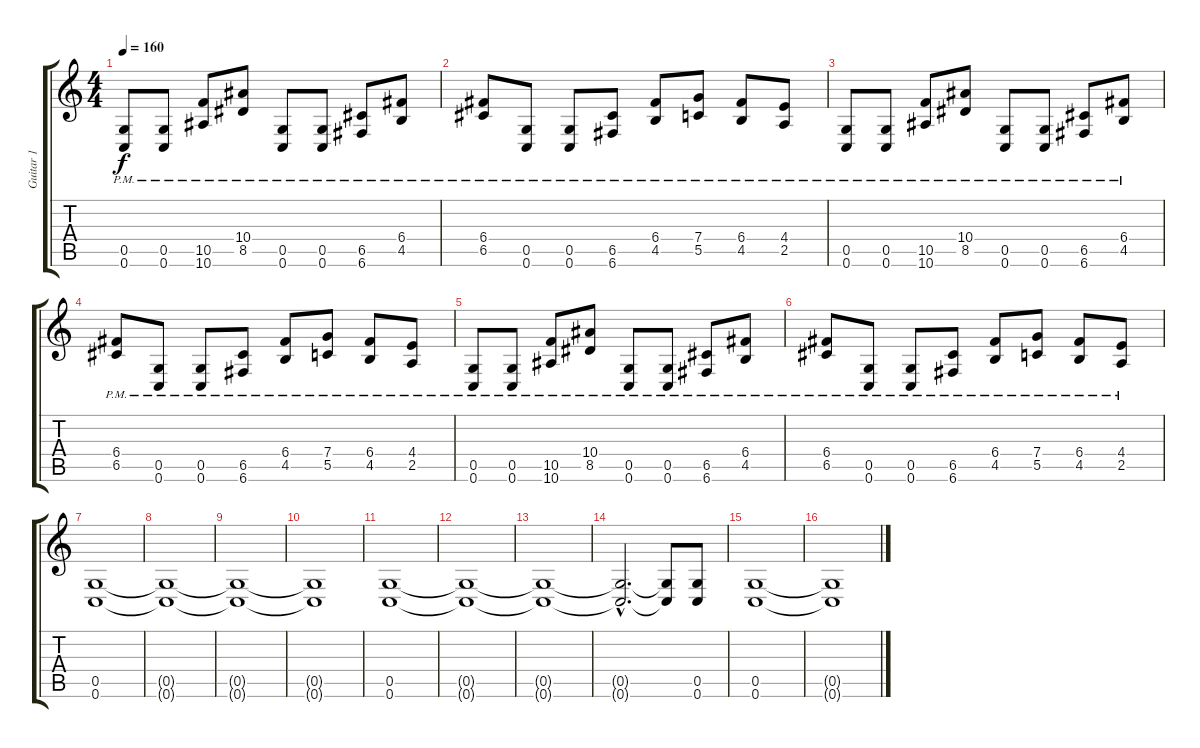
\track ("Guitar 1" "Guitar 1") {instrument distortionguitar}
\staff {score tabs}
\tuning (D4 A3 F3 C3 G2 C2) {hide}
\ts (4 4)
\tempo 160
\clef g2
\ks c
(0.5{pm} 0.6{pm}).8{dy f instrument distortionguitar} (0.5{pm} 0.6{pm}).8 (10.5{pm} 10.6{pm}).8 (10.4{pm} 8.5{pm}).8 (0.5{pm} 0.6{pm}).8 (0.5{pm} 0.6{pm}).8 (6.5{pm} 6.6{pm}).8 (6.4{pm} 4.5{pm}).8 |
(6.4{pm} 6.5{pm}).8 (0.5{pm} 0.6{pm}).8 (0.5{pm} 0.6{pm}).8 (6.5{pm} 6.6{pm}).8 (6.4{pm} 4.5{pm}).8 (7.4{pm} 5.5{pm}).8 (6.4{pm} 4.5{pm}).8 (4.4{pm} 2.5{pm}).8 |
(0.5{pm} 0.6{pm}).8{instrument distortionguitar} (0.5{pm} 0.6{pm}).8 (10.5{pm} 10.6{pm}).8 (10.4{pm} 8.5{pm}).8 (0.5{pm} 0.6{pm}).8 (0.5{pm} 0.6{pm}).8 (6.5{pm} 6.6{pm}).8 (6.4{pm} 4.5{pm}).8 |
(6.4{pm} 6.5{pm}).8 (0.5{pm} 0.6{pm}).8 (0.5{pm} 0.6{pm}).8 (6.5{pm} 6.6{pm}).8 (6.4{pm} 4.5{pm}).8 (7.4{pm} 5.5{pm}).8 (6.4{pm} 4.5{pm}).8 (4.4{pm} 2.5{pm}).8 |
(0.5{pm} 0.6{pm}).8{instrument distortionguitar} (0.5{pm} 0.6{pm}).8 (10.5{pm} 10.6{pm}).8 (10.4{pm} 8.5{pm}).8 (0.5{pm} 0.6{pm}).8 (0.5{pm} 0.6{pm}).8 (6.5{pm} 6.6{pm}).8 (6.4{pm} 4.5{pm}).8 |
(6.4{pm} 6.5{pm}).8 (0.5{pm} 0.6{pm}).8 (0.5{pm} 0.6{pm}).8 (6.5{pm} 6.6{pm}).8 (6.4{pm} 4.5{pm}).8 (7.4{pm} 5.5{pm}).8 (6.4{pm} 4.5{pm}).8 (4.4{pm} 2.5{pm}).8 |
(0.5 0.6).1 |
(0.5{t} 0.6{t}).1 |
(0.5{t} 0.6{t}).1 |
(0.5{t} 0.6{t}).1 |
(0.5 0.6).1 |
(0.5{t} 0.6{t}).1 |
(0.5{t} 0.6{t}).1 |
(0.5{hac t} 0.6{hac t}).2{d} (0.5{t} 0.6{t}).8 (0.5 0.6).8 |
(0.5 0.6).1 |
(0.5{t} 0.6{t}).1
